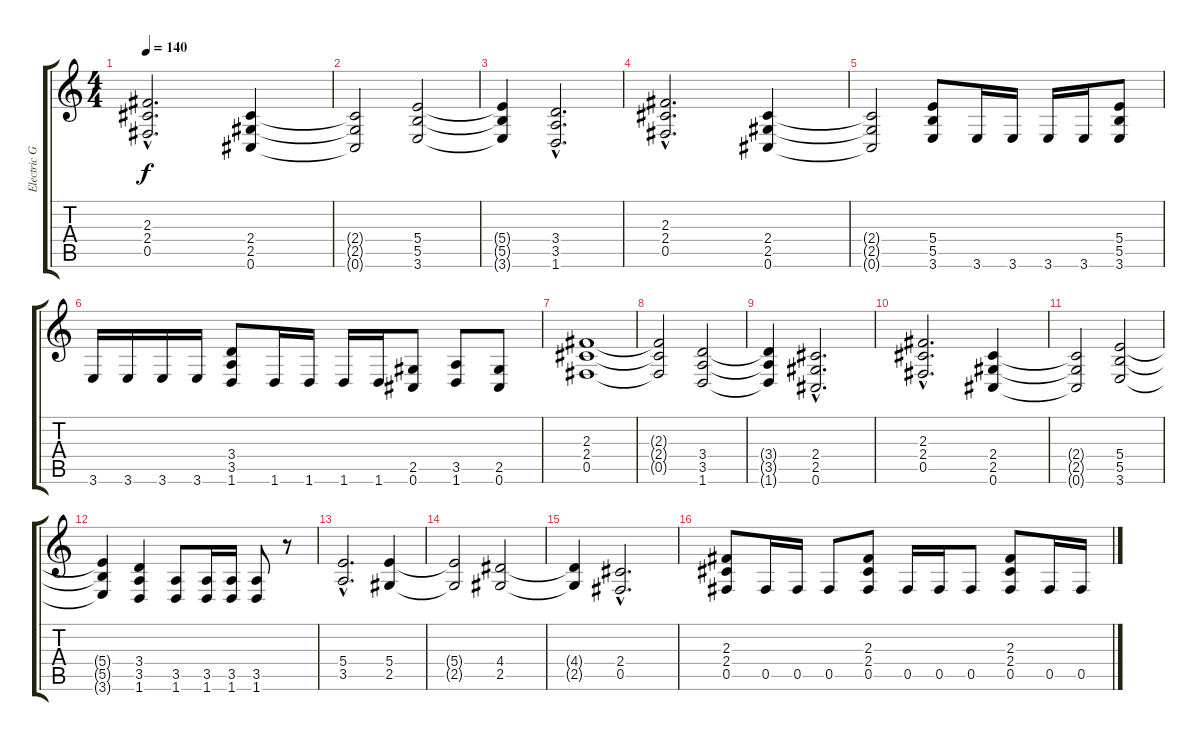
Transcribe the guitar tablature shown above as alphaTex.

\track ("Electric Guitar 2" "Electric G") {instrument distortionguitar}
\staff {score tabs}
\tuning (Db4 Ab3 E3 B2 Gb2 Db2) {hide}
\ts (4 4)
\tempo 140
\clef g2
\ks c
(2.3{hac} 2.4{hac} 0.5{hac}).2{d dy f} (2.4 2.5 0.6).4 |
(2.4{t} 2.5{t} 0.6{t}).2 (5.4 5.5 3.6).2 |
(5.4{t} 5.5{t} 3.6{t}).4 (3.4{hac} 3.5{hac} 1.6{hac}).2{d} |
(2.3{hac} 2.4{hac} 0.5{hac}).2{d} (2.4 2.5 0.6).4 |
(2.4{t} 2.5{t} 0.6{t}).2 (5.4 5.5 3.6).8 3.6.16 3.6.16 3.6.16 3.6.16 (5.4 5.5 3.6).8 |
3.6.16 3.6.16 3.6.16 3.6.16 (3.4 3.5 1.6).8 1.6.16 1.6.16 1.6.16 1.6.16 (2.5 0.6).8 (3.5 1.6).8 (2.5 0.6).8 |
(2.3 2.4 0.5).1 |
(2.3{t} 2.4{t} 0.5{t}).2 (3.4 3.5 1.6).2 |
(3.4{t} 3.5{t} 1.6{t}).4 (2.4{hac} 2.5{hac} 0.6{hac}).2{d} |
(2.3{hac} 2.4{hac} 0.5{hac}).2{d} (2.4 2.5 0.6).4 |
(2.4{t} 2.5{t} 0.6{t}).2 (5.4 5.5 3.6).2 |
(5.4{t} 5.5{t} 3.6{t}).4 (3.4 3.5 1.6).4 (3.5 1.6).8 (3.5 1.6).16 (3.5 1.6).16 (3.5 1.6).8 r.8 |
(5.4{hac} 3.5{hac}).2{d} (5.4 2.5).4 |
(5.4{t} 2.5{t}).2 (4.4 2.5).2 |
(4.4{t} 2.5{t}).4 (2.4{hac} 0.5{hac}).2{d} |
(2.3 2.4 0.5).8 0.5.16 0.5.16 0.5.8 (2.3 2.4 0.5).8 0.5.16 0.5.16 0.5.8 (2.3 2.4 0.5).8 0.5.16 0.5.16
